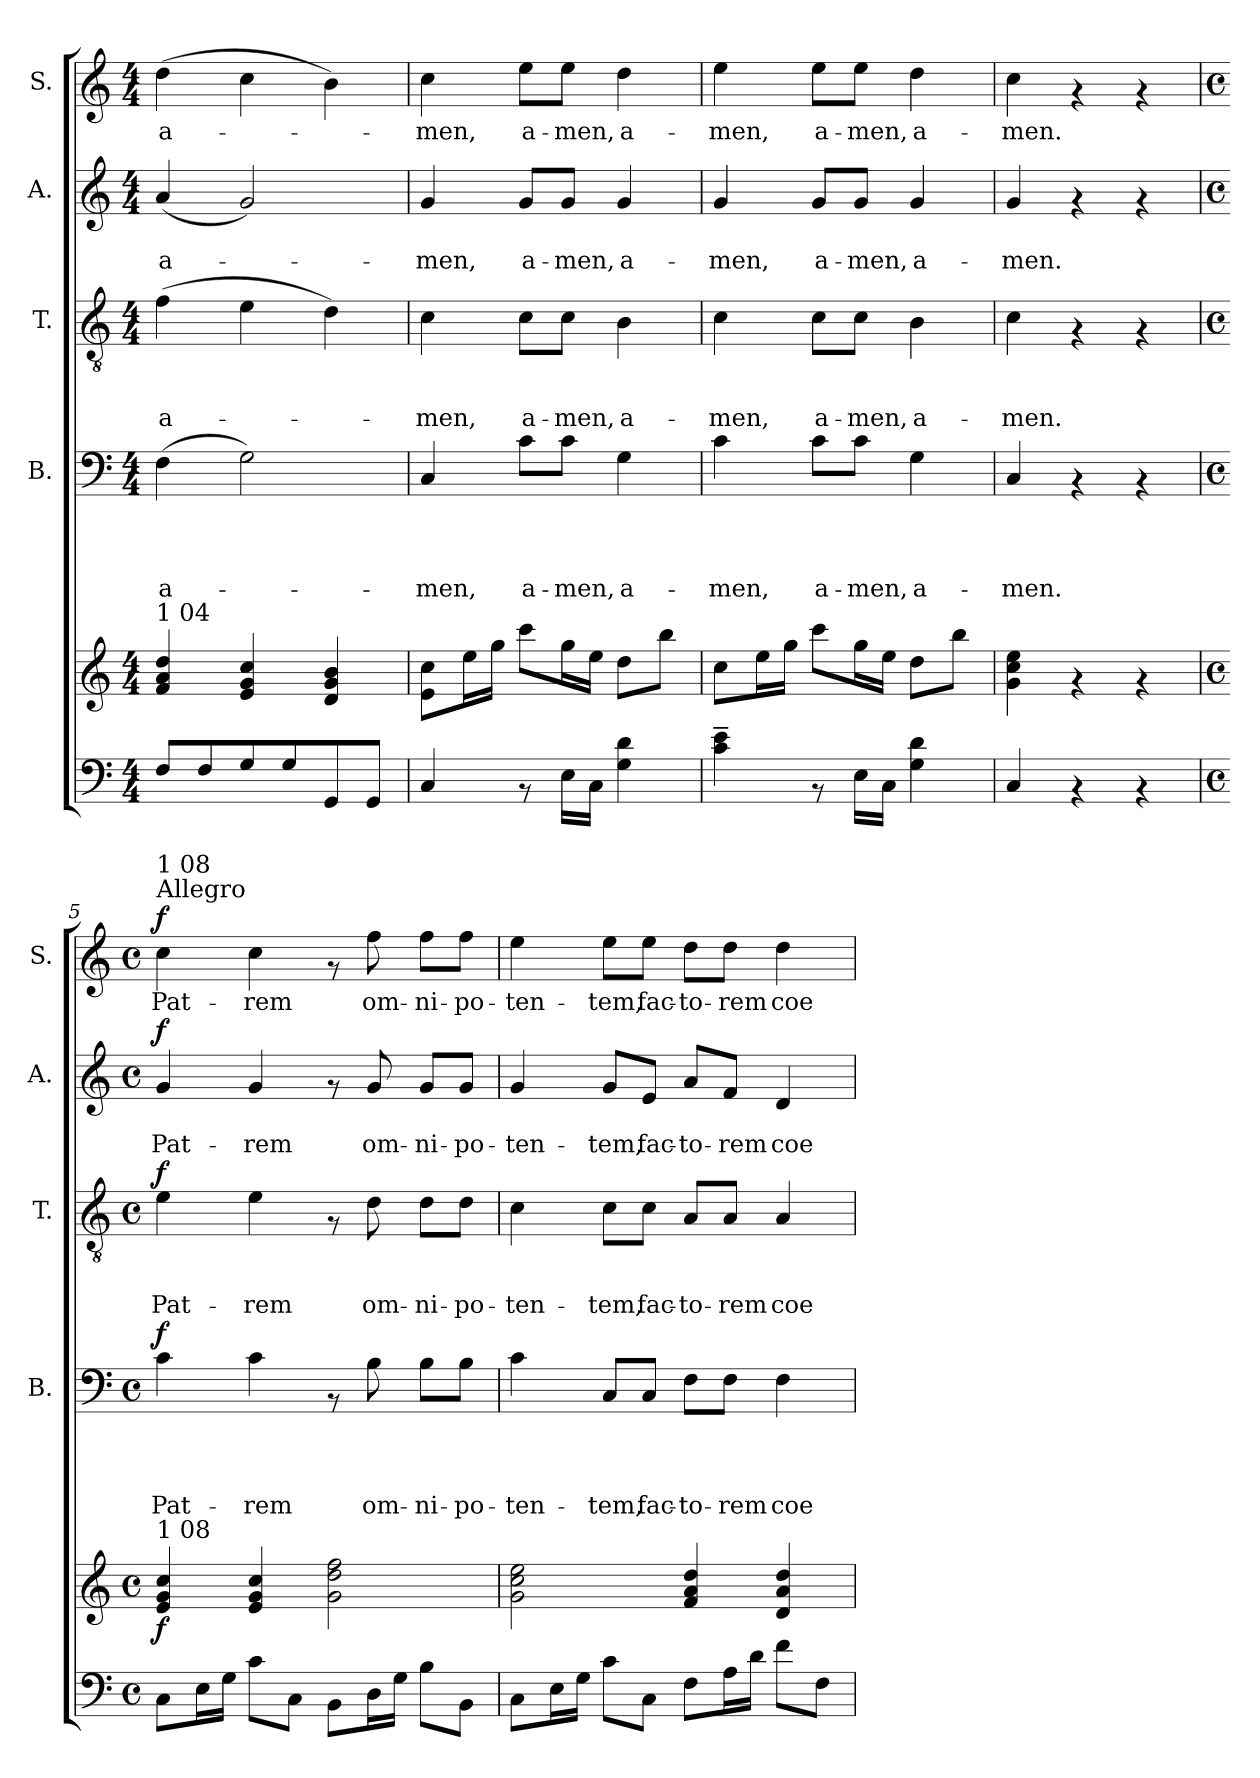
**kern	**kern	**dynam	**kern	**text	**text	**text	**text	**dynam	**kern	**text	**text	**text	**dynam	**kern	**text	**text	**dynam	**kern	**text	**dynam
*part6	*part5	*part5	*part4	*part4	*part4	*part4	*part4	*part4	*part3	*part3	*part3	*part3	*part3	*part2	*part2	*part2	*part2	*part1	*part1	*part1
*staff6	*staff5	*staff5	*staff4	*staff4	*staff4	*staff4	*staff4	*staff4	*staff3	*staff3	*staff3	*staff3	*staff3	*staff2	*staff2	*staff2	*staff2	*staff1	*staff1	*staff1
*	*	*	*I"B.	*	*	*	*	*	*I"T.	*	*	*	*	*I"A.	*	*	*	*I"S.	*	*
*	*	*	*I'B.	*	*	*	*	*	*I'T.	*	*	*	*	*I'A.	*	*	*	*I'S.	*	*
*clefF4	*clefG2	*	*clefF4	*	*	*	*	*	*clefGv2	*	*	*	*	*clefG2	*	*	*	*clefG2	*	*
*k[]	*k[]	*	*k[]	*	*	*	*	*	*k[]	*	*	*	*	*k[]	*	*	*	*k[]	*	*
*C:	*C:	*	*C:	*	*	*	*	*	*C:	*	*	*	*	*C:	*	*	*	*C:	*	*
*M4/4	*M4/4	*	*M4/4	*	*	*	*	*	*M4/4	*	*	*	*	*M4/4	*	*	*	*M4/4	*	*
=1	=1	=1	=1	=1	=1	=1	=1	=1	=1	=1	=1	=1	=1	=1	=1	=1	=1	=1	=1	=1
!	!LO:TX:a:t=1 04	!	!	!	!	!	!	!	!	!	!	!	!	!	!	!	!	!	!	!
!	!	!	!	!	!	!	!LO:LY:b	!	!	!	!	!LO:LY:b	!	!	!	!LO:LY:b	!	!	!LO:LY:b	!
8F/L	4f/ 4a/ 4dd/	.	(>4F\	.	.	.	a-	.	(>4f\	.	.	a-	.	(<4a/	.	a-	.	(>4dd\	a-	.
8F/	.	.	.	.	.	.	.	.	.	.	.	.	.	.	.	.	.	.	.	.
8G/	4e/ 4g/ 4cc/	.	2G\)	.	.	.	.	.	4e\	.	.	.	.	2g/)	.	.	.	4cc\	.	.
8G/	.	.	.	.	.	.	.	.	.	.	.	.	.	.	.	.	.	.	.	.
8GG/	4d/ 4g/ 4b/	.	.	.	.	.	.	.	4d\)	.	.	.	.	.	.	.	.	4b\)	.	.
8GG/J	.	.	.	.	.	.	.	.	.	.	.	.	.	.	.	.	.	.	.	.
=2	=2	=2	=2	=2	=2	=2	=2	=2	=2	=2	=2	=2	=2	=2	=2	=2	=2	=2	=2	=2
!	!	!	!	!	!	!	!LO:LY:b	!	!	!	!	!LO:LY:b	!	!	!	!LO:LY:b	!	!	!LO:LY:b	!
4C/	8e\ 8cc\L	.	4C/	.	.	.	-men,	.	4c\	.	.	-men,	.	4g/	.	-men,	.	4cc\	-men,	.
.	16ee\L	.	.	.	.	.	.	.	.	.	.	.	.	.	.	.	.	.	.	.
.	16gg\JJ	.	.	.	.	.	.	.	.	.	.	.	.	.	.	.	.	.	.	.
!	!	!	!	!	!	!	!LO:LY:b	!	!	!	!	!LO:LY:b	!	!	!	!LO:LY:b	!	!	!LO:LY:b	!
8rAA	8ccc\L	.	8c\L	.	.	.	a-	.	8c\L	.	.	a-	.	8g/L	.	a-	.	8ee\L	a-	.
!	!	!	!	!	!	!	!LO:LY:b	!	!	!	!	!LO:LY:b	!	!	!	!LO:LY:b	!	!	!LO:LY:b	!
16E\LL	16gg\L	.	8c\J	.	.	.	-men,	.	8c\J	.	.	-men,	.	8g/J	.	-men,	.	8ee\J	-men,	.
16C\JJ	16ee\JJ	.	.	.	.	.	.	.	.	.	.	.	.	.	.	.	.	.	.	.
!	!	!	!	!	!	!	!LO:LY:b	!	!	!	!	!LO:LY:b	!	!	!	!LO:LY:b	!	!	!LO:LY:b	!
4G\ 4d\	8dd\L	.	4G\	.	.	.	a-	.	4B\	.	.	a-	.	4g/	.	a-	.	4dd\	a-	.
.	8bb\J	.	.	.	.	.	.	.	.	.	.	.	.	.	.	.	.	.	.	.
=3	=3	=3	=3	=3	=3	=3	=3	=3	=3	=3	=3	=3	=3	=3	=3	=3	=3	=3	=3	=3
!	!	!	!	!	!	!	!LO:LY:b	!	!	!	!	!LO:LY:b	!	!	!	!LO:LY:b	!	!	!LO:LY:b	!
4c\~> 4e\~>	8cc\L	.	4c\	.	.	.	-men,	.	4c\	.	.	-men,	.	4g/	.	-men,	.	4ee\	-men,	.
.	16ee\L	.	.	.	.	.	.	.	.	.	.	.	.	.	.	.	.	.	.	.
.	16gg\JJ	.	.	.	.	.	.	.	.	.	.	.	.	.	.	.	.	.	.	.
!	!	!	!	!	!	!	!LO:LY:b	!	!	!	!	!LO:LY:b	!	!	!	!LO:LY:b	!	!	!LO:LY:b	!
8rAA	8ccc\L	.	8c\L	.	.	.	a-	.	8c\L	.	.	a-	.	8g/L	.	a-	.	8ee\L	a-	.
!	!	!	!	!	!	!	!LO:LY:b	!	!	!	!	!LO:LY:b	!	!	!	!LO:LY:b	!	!	!LO:LY:b	!
16E\LL	16gg\L	.	8c\J	.	.	.	-men,	.	8c\J	.	.	-men,	.	8g/J	.	-men,	.	8ee\J	-men,	.
16C\JJ	16ee\JJ	.	.	.	.	.	.	.	.	.	.	.	.	.	.	.	.	.	.	.
!	!	!	!	!	!	!	!LO:LY:b	!	!	!	!	!LO:LY:b	!	!	!	!LO:LY:b	!	!	!LO:LY:b	!
4G\ 4d\	8dd\L	.	4G\	.	.	.	a-	.	4B\	.	.	a-	.	4g/	.	a-	.	4dd\	a-	.
.	8bb\J	.	.	.	.	.	.	.	.	.	.	.	.	.	.	.	.	.	.	.
=4	=4	=4	=4	=4	=4	=4	=4	=4	=4	=4	=4	=4	=4	=4	=4	=4	=4	=4	=4	=4
!	!	!	!	!	!	!	!LO:LY:b	!	!	!	!	!LO:LY:b	!	!	!	!LO:LY:b	!	!	!LO:LY:b	!
4C/	4g\ 4cc\ 4ee\	.	4C/	.	.	.	-men.	.	4c\	.	.	-men.	.	4g/	.	-men.	.	4cc\	-men.	.
4rAA	4rf	.	4rAA	.	.	.	.	.	4rF	.	.	.	.	4rf	.	.	.	4rf	.	.
4rAA	4rf	.	4rAA	.	.	.	.	.	4rF	.	.	.	.	4rf	.	.	.	4rf	.	.
!!LO:LB:g=z
=5!	=5!	=5!	=5!	=5!	=5!	=5!	=5!	=5!	=5!	=5!	=5!	=5!	=5!	=5!	=5!	=5!	=5!	=5!	=5!	=5!
*M4/4	*M4/4	*	*M4/4	*	*	*	*	*	*M4/4	*	*	*	*	*M4/4	*	*	*	*M4/4	*	*
*met(c)	*met(c)	*	*met(c)	*	*	*	*	*	*met(c)	*	*	*	*	*met(c)	*	*	*	*met(c)	*	*
!	!	!	!	!	!	!	!	!	!	!	!	!	!	!	!	!	!	!LO:TX:a:t=Allegro	!	!
!	!	!	!	!	!	!	!	!	!	!	!	!	!	!	!	!	!	!LO:TX:a:t=1 08	!	!
!	!LO:TX:a:t=1 08	!	!	!	!	!	!	!	!	!	!	!	!	!	!	!	!	!	!	!
!	!	!LO:DY:b	!	!	!	!	!LO:LY:b	!LO:DY:a	!	!	!	!LO:LY:b	!LO:DY:a	!	!	!LO:LY:b	!LO:DY:a	!	!LO:LY:b	!LO:DY:a
8C\L	4e/ 4g/ 4cc/	f	4c\	.	.	.	Pat-	f	4e\	.	.	Pat-	f	4g/	.	Pat-	f	4cc\	Pat-	f
16E\L	.	.	.	.	.	.	.	.	.	.	.	.	.	.	.	.	.	.	.	.
16G\JJ	.	.	.	.	.	.	.	.	.	.	.	.	.	.	.	.	.	.	.	.
!	!	!	!	!	!	!	!LO:LY:b	!	!	!	!	!LO:LY:b	!	!	!	!LO:LY:b	!	!	!LO:LY:b	!
8c\L	4e/ 4g/ 4cc/	.	4c\	.	.	.	-rem	.	4e\	.	.	-rem	.	4g/	.	-rem	.	4cc\	-rem	.
8C\J	.	.	.	.	.	.	.	.	.	.	.	.	.	.	.	.	.	.	.	.
8BB\L	2g\ 2dd\ 2ff\	.	8rAA	.	.	.	.	.	8rF	.	.	.	.	8rf	.	.	.	8rf	.	.
!	!	!	!	!	!	!	!LO:LY:b	!	!	!	!	!LO:LY:b	!	!	!	!LO:LY:b	!	!	!LO:LY:b	!
16D\L	.	.	8B\	.	.	.	om-	.	8d\	.	.	om-	.	8g/	.	om-	.	8ff\	om-	.
16G\JJ	.	.	.	.	.	.	.	.	.	.	.	.	.	.	.	.	.	.	.	.
!	!	!	!	!	!	!	!LO:LY:b	!	!	!	!	!LO:LY:b	!	!	!	!LO:LY:b	!	!	!LO:LY:b	!
8B\L	.	.	8B\L	.	.	.	-ni-	.	8d\L	.	.	-ni-	.	8g/L	.	-ni-	.	8ff\L	-ni-	.
!	!	!	!	!	!	!	!LO:LY:b	!	!	!	!	!LO:LY:b	!	!	!	!LO:LY:b	!	!	!LO:LY:b	!
8BB\J	.	.	8B\J	.	.	.	-po-	.	8d\J	.	.	-po-	.	8g/J	.	-po-	.	8ff\J	-po-	.
=6	=6	=6	=6	=6	=6	=6	=6	=6	=6	=6	=6	=6	=6	=6	=6	=6	=6	=6	=6	=6
!	!	!	!	!	!	!	!LO:LY:b	!	!	!	!	!LO:LY:b	!	!	!	!LO:LY:b	!	!	!LO:LY:b	!
8C\L	2g\ 2cc\ 2ee\	.	4c\	.	.	.	-ten-	.	4c\	.	.	-ten-	.	4g/	.	-ten-	.	4ee\	-ten-	.
16E\L	.	.	.	.	.	.	.	.	.	.	.	.	.	.	.	.	.	.	.	.
16G\JJ	.	.	.	.	.	.	.	.	.	.	.	.	.	.	.	.	.	.	.	.
!	!	!	!	!	!	!	!LO:LY:b	!	!	!	!	!LO:LY:b	!	!	!	!LO:LY:b	!	!	!LO:LY:b	!
8c\L	.	.	8C/L	.	.	.	-tem,	.	8c\L	.	.	-tem,	.	8g/L	.	-tem,	.	8ee\L	-tem,	.
!	!	!	!	!	!	!	!LO:LY:b	!	!	!	!	!LO:LY:b	!	!	!	!LO:LY:b	!	!	!LO:LY:b	!
8C\J	.	.	8C/J	.	.	.	fac-	.	8c\J	.	.	fac-	.	8e/J	.	fac-	.	8ee\J	fac-	.
!	!	!	!	!	!	!	!LO:LY:b	!	!	!	!	!LO:LY:b	!	!	!	!LO:LY:b	!	!	!LO:LY:b	!
8F\L	4f/ 4a/ 4dd/	.	8F\L	.	.	.	-to-	.	8A/L	.	.	-to-	.	8a/L	.	-to-	.	8dd\L	-to-	.
!	!	!	!	!	!	!	!LO:LY:b	!	!	!	!	!LO:LY:b	!	!	!	!LO:LY:b	!	!	!LO:LY:b	!
16A\L	.	.	8F\J	.	.	.	-rem	.	8A/J	.	.	-rem	.	8f/J	.	-rem	.	8dd\J	-rem	.
16d\JJ	.	.	.	.	.	.	.	.	.	.	.	.	.	.	.	.	.	.	.	.
!	!	!	!	!	!	!	!LO:LY:b	!	!	!	!	!LO:LY:b	!	!	!	!LO:LY:b	!	!	!LO:LY:b	!
8f\L	4d/ 4a/ 4dd/	.	4F\	.	.	.	coe-	.	4A/	.	.	coe-	.	4d/	.	coe-	.	4dd\	coe-	.
8F\J	.	.	.	.	.	.	.	.	.	.	.	.	.	.	.	.	.	.	.	.
=	=	=	=	=	=	=	=	=	=	=	=	=	=	=	=	=	=	=	=	=
*-	*-	*-	*-	*-	*-	*-	*-	*-	*-	*-	*-	*-	*-	*-	*-	*-	*-	*-	*-	*-
